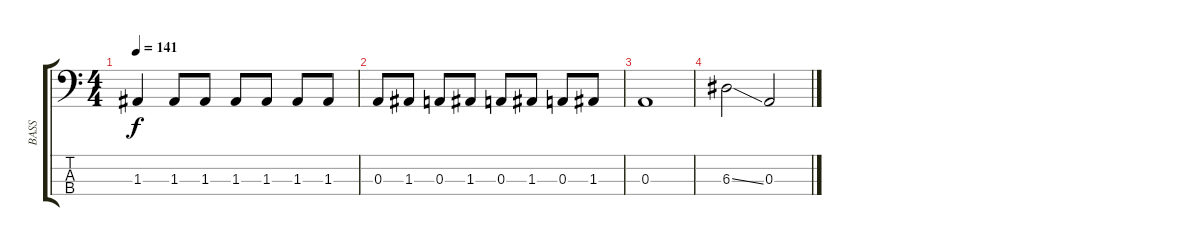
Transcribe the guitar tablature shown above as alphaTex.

\track ("BASS" "BASS") {instrument electricbassfinger}
\staff {score tabs}
\tuning (G2 D2 A1 E1) {hide}
\ts (4 4)
\tempo 141
\clef f4
\ks c
1.3.4{dy f} 1.3.8 1.3.8 1.3.8 1.3.8 1.3.8 1.3.8 |
0.3.8 1.3.8 0.3.8 1.3.8 0.3.8 1.3.8 0.3.8 1.3.8 |
0.3.1 |
6.3{ss}.2 0.3.2{volume 0}
